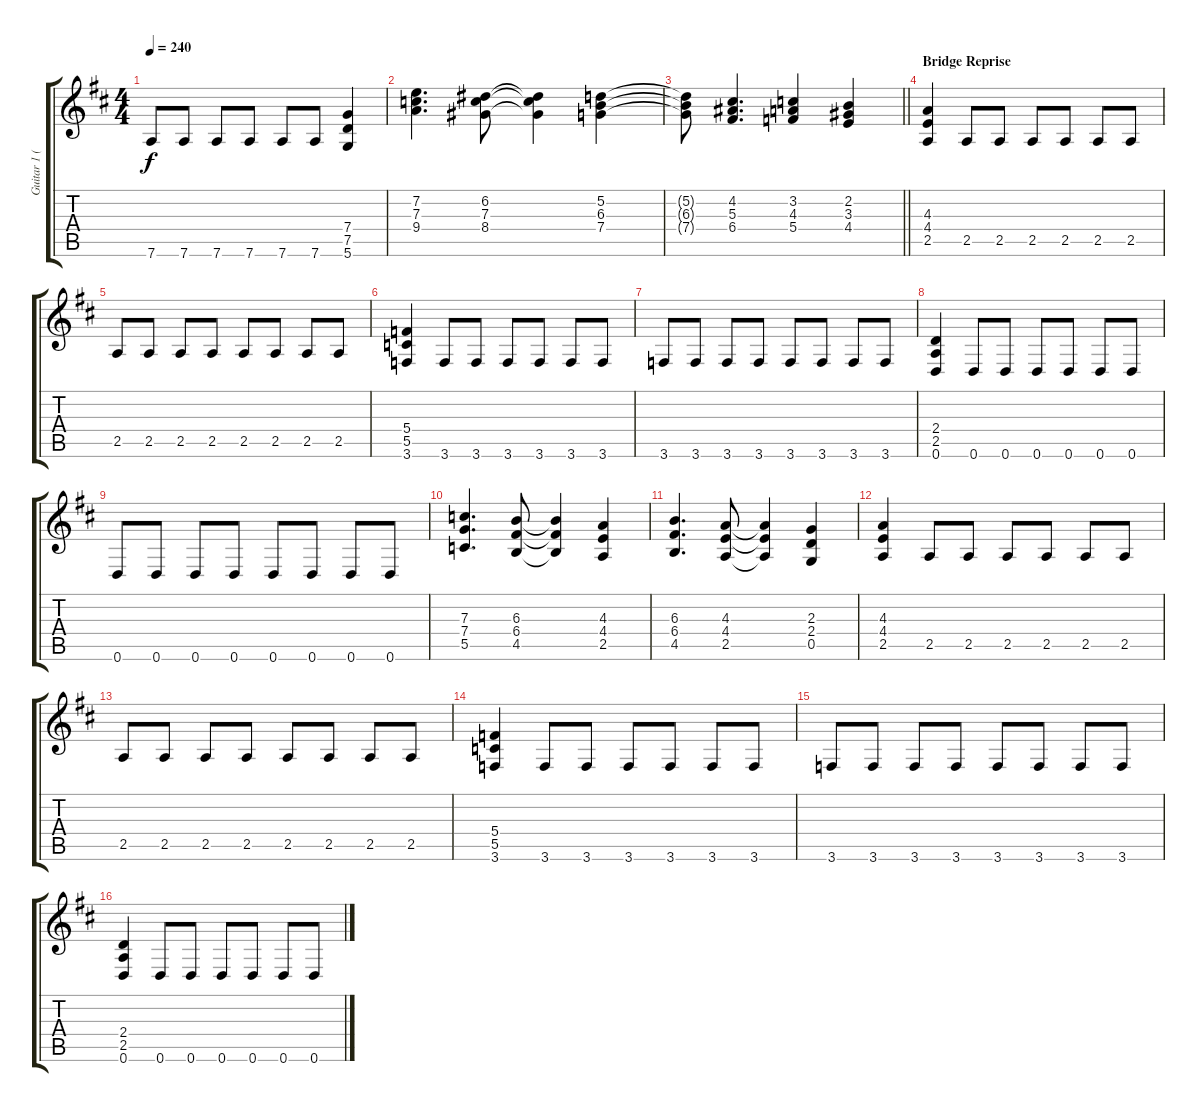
\track ("Guitar 1 (Rhythm)" "Guitar 1 (") {instrument overdrivenguitar}
\staff {score tabs}
\tuning (D4 A3 F3 C3 G2 D2) {hide}
\ts (4 4)
\tempo 240
\clef g2
\ks d
7.6.8{dy f} 7.6.8 7.6.8 7.6.8 7.6.8 7.6.8 (7.4 7.5 5.6).4 |
(7.2 7.3 9.4).4{d} (6.2 7.3 8.4).8 (6.2{t} 7.3{t} 8.4{t}).4 (5.2 6.3 7.4).4 |
\barLineRight lightlight
(5.2{t} 6.3{t} 7.4{t}).8 (4.2 5.3 6.4).4{d} (3.2 4.3 5.4).4 (2.2 3.3 4.4).4 |
\section ("" "Bridge Reprise")
(4.3 4.4 2.5).4 2.5.8 2.5.8 2.5.8 2.5.8 2.5.8 2.5.8 |
2.5.8 2.5.8 2.5.8 2.5.8 2.5.8 2.5.8 2.5.8 2.5.8 |
(5.4 5.5 3.6).4 3.6.8 3.6.8 3.6.8 3.6.8 3.6.8 3.6.8 |
3.6.8 3.6.8 3.6.8 3.6.8 3.6.8 3.6.8 3.6.8 3.6.8 |
(2.4 2.5 0.6).4 0.6.8 0.6.8 0.6.8 0.6.8 0.6.8 0.6.8 |
0.6.8 0.6.8 0.6.8 0.6.8 0.6.8 0.6.8 0.6.8 0.6.8 |
(7.3 7.4 5.5).4{d} (6.3 6.4 4.5).8 (6.3{t} 6.4{t} 4.5{t}).4 (4.3 4.4 2.5).4 |
(6.3 6.4 4.5).4{d} (4.3 4.4 2.5).8 (4.3{t} 4.4{t} 2.5{t}).4 (2.3 2.4 0.5).4 |
(4.3 4.4 2.5).4 2.5.8 2.5.8 2.5.8 2.5.8 2.5.8 2.5.8 |
2.5.8 2.5.8 2.5.8 2.5.8 2.5.8 2.5.8 2.5.8 2.5.8 |
(5.4 5.5 3.6).4 3.6.8 3.6.8 3.6.8 3.6.8 3.6.8 3.6.8 |
3.6.8 3.6.8 3.6.8 3.6.8 3.6.8 3.6.8 3.6.8 3.6.8 |
(2.4 2.5 0.6).4 0.6.8 0.6.8 0.6.8 0.6.8 0.6.8 0.6.8
